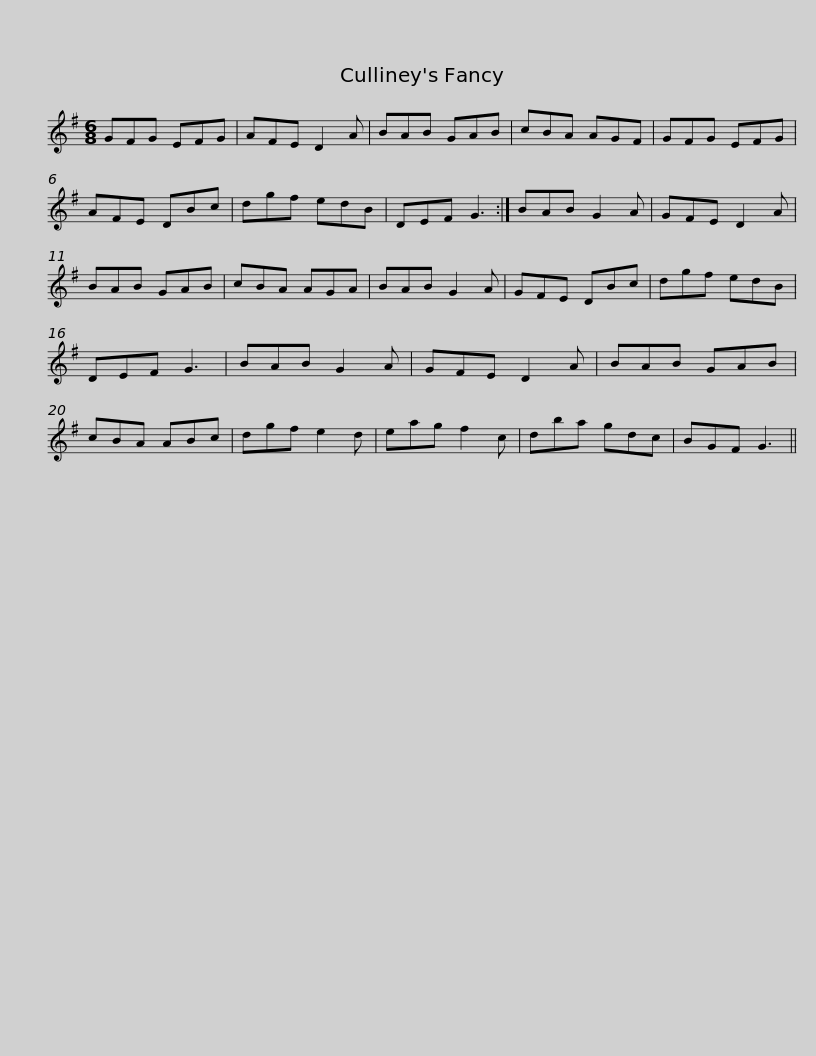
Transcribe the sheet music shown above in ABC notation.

X:1
L:1/8
M:6/8
I:linebreak $
K:G
V:1 treble
V:1
 GFG EFG | AFE D2 A | BAB GAB | cBA AGF | GFG EFG | %5
 AFE DBc | dgf edB |$ DEF G3 :| BAB G2 A | GFE D2 A | %10
 BAB GAB | cBA AGA | BAB G2 A | GFE DBc | dgf edB |$ %15
 DEF G3 | BAB G2 A | GFE D2 A | BAB GAB | cBA ABc | %20
 dgf e2 d | eag f2 c | dba gdc |$ BGF G3 || %24
